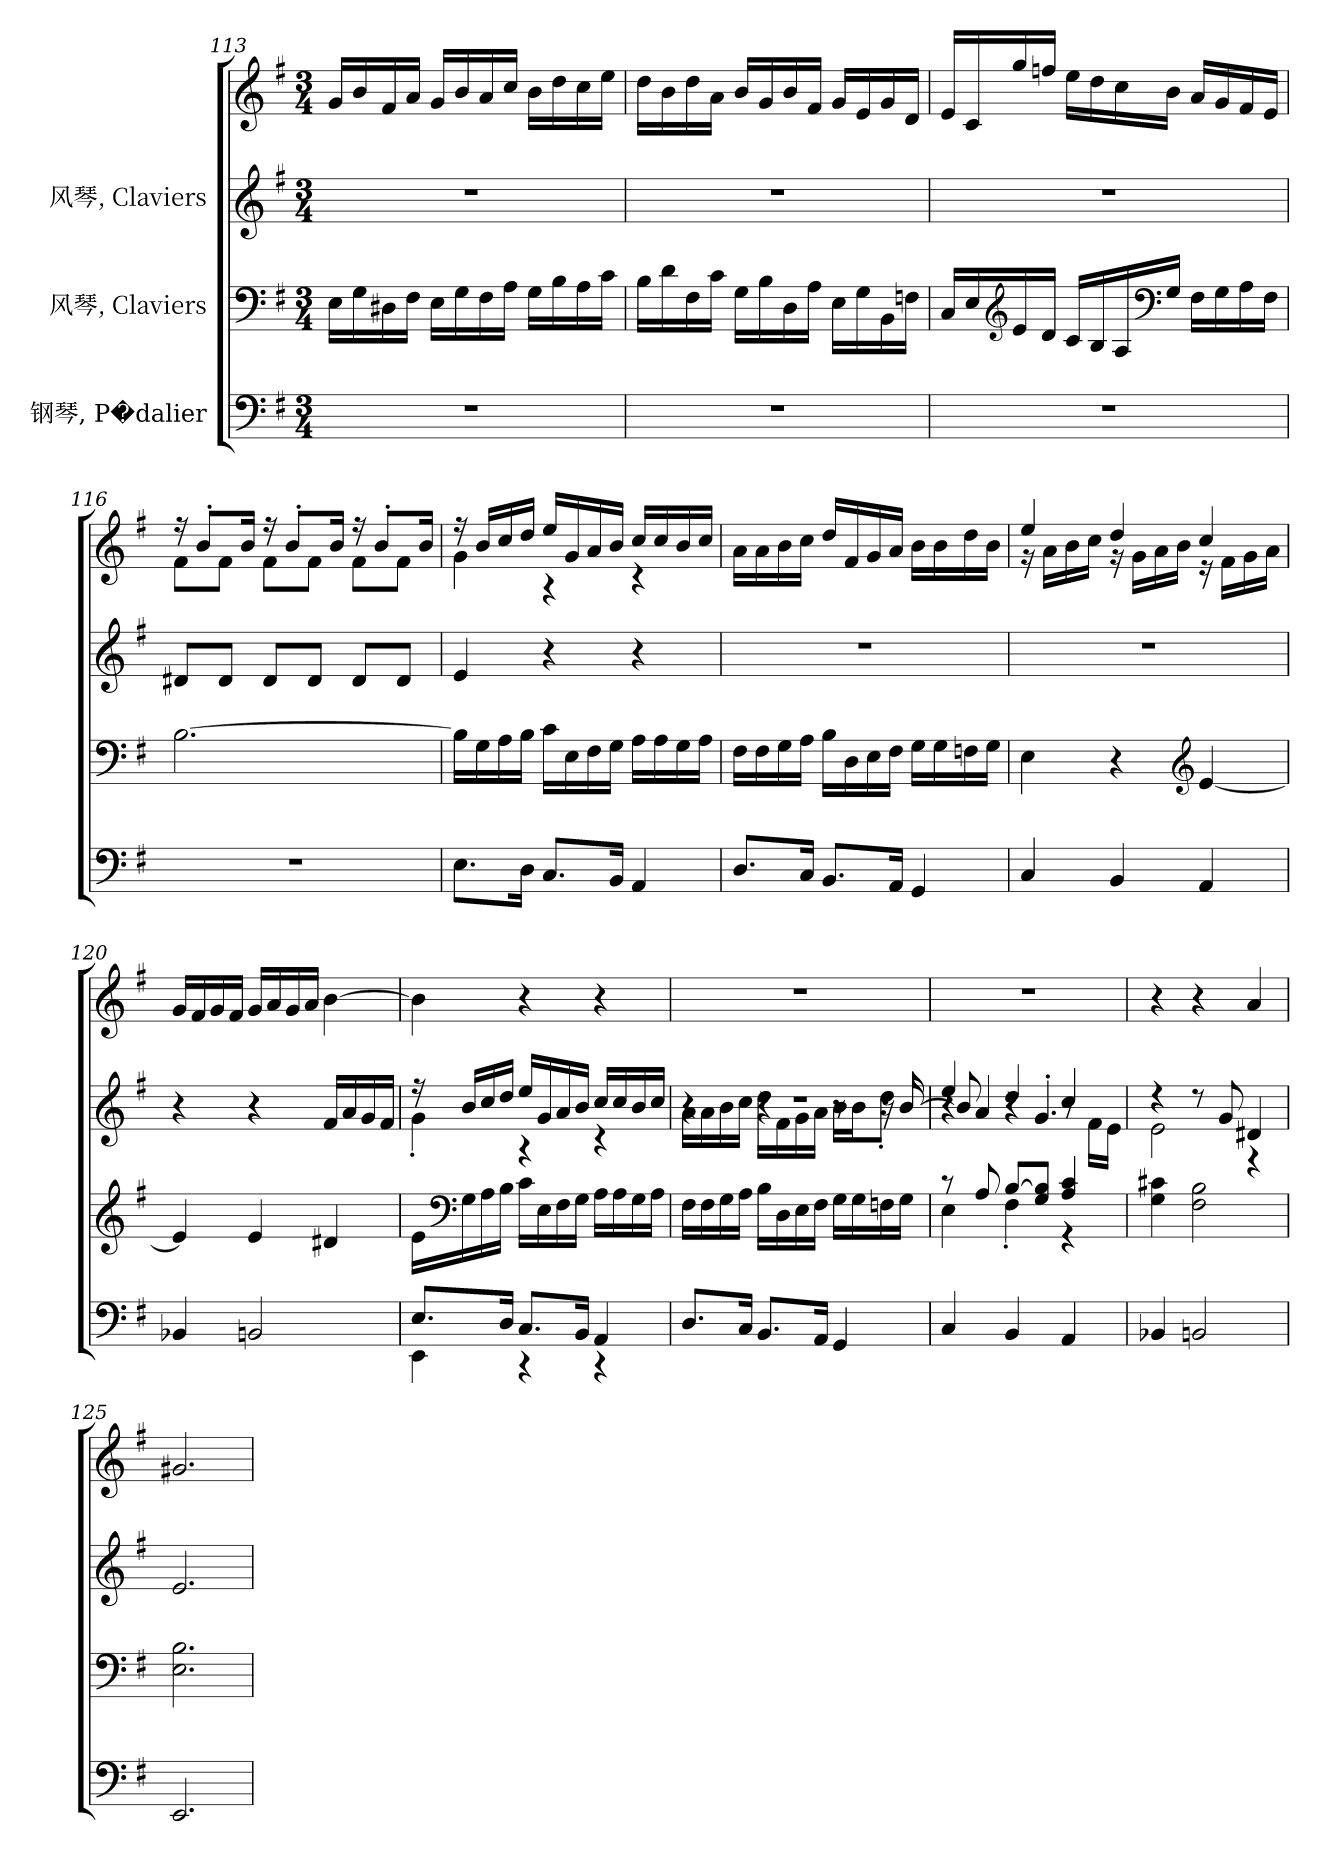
**kern	**kern	**kern	**kern
*part3	*part2	*part1	*part1
*staff4	*staff3	*staff2	*staff1
*I"钢琴, P�dalier	*I"风琴, Claviers	*I"风琴, Claviers	*
!!LO:LB:g=z
*clefF4	*clefF4	*clefG2	*clefG2
*k[f#]	*k[f#]	*k[f#]	*k[f#]
*M3/4	*M3/4	*M3/4	*M3/4
=113	=113	=113	=113
2.r	16E\LL	2.r	16g/LL
.	16G\	.	16b/
.	16D#X\	.	16f#/
.	16F#\JJ	.	16a/JJ
.	16E\LL	.	16g/LL
.	16G\	.	16b/
.	16F#\	.	16a/
.	16A\JJ	.	16cc/JJ
.	16G\LL	.	16b\LL
.	16B\	.	16dd\
.	16A\	.	16cc\
.	16c\JJ	.	16ee\JJ
=114	=114	=114	=114
2.r	16B\LL	2.r	16dd\LL
.	16d\	.	16b\
.	16F#\	.	16dd\
.	16c\JJ	.	16a\JJ
.	16G\LL	.	16b/LL
.	16B\	.	16g/
.	16D\	.	16b/
.	16A\JJ	.	16f#/JJ
.	16E\LL	.	16g/LL
.	16G\	.	16e/
.	16BB\	.	16g/
.	16Fn\JJ	.	16d/JJ
=115	=115	=115	=115
2.r	16C/LL	2.r	16e/LL
.	16E/	.	16c/
*	*clefG2	*	*
.	16e/	.	16gg/
.	16d/JJ	.	16ffn/JJ
.	16c/LL	.	16ee\LL
.	16B/	.	16dd\
.	16A/	.	16cc\
*	*clefF4	*	*
.	16G/JJ	.	16b\JJ
.	16F#\LL	.	16a/LL
.	16G\	.	16g/
.	16A\	.	16f#/
.	16F#\JJ	.	16e/JJ
!!LO:PB:g=z
=116	=116	=116	=116
*	*	*	*^
2.r	[2.B\	8d#X/L	16r	8f#\L
.	.	.	8b'/L	.
.	.	8d#/J	.	8f#\J
.	.	.	16b/Jk	.
.	.	8d#/L	16r	8f#\L
.	.	.	8b'/L	.
.	.	8d#/J	.	8f#\J
.	.	.	16b/Jk	.
.	.	8d#/L	16r	8f#\L
.	.	.	8b'/L	.
.	.	8d#/J	.	8f#\J
.	.	.	16b/Jk	.
=117	=117	=117	=117	=117
8.E\L	16B\LL]	4e/	16r	4g\
.	16G\	.	16b/LL	.
.	16A\	.	16cc/	.
16D\Jk	16B\JJ	.	16dd/JJ	.
8.C/L	16c\LL	4r	16ee/LL	4r
.	16E\	.	16g/	.
.	16F#\	.	16a/	.
16BB/Jk	16G\JJ	.	16b/JJ	.
4AA/	16A\LL	4r	16cc/LL	4r
.	16A\	.	16cc/	.
.	16G\	.	16b/	.
.	16A\JJ	.	16cc/JJ	.
*	*	*	*v	*v
=118	=118	=118	=118
8.D/L	16F#\LL	2.r	16a\LL
.	16F#\	.	16a\
.	16G\	.	16b\
16C/Jk	16A\JJ	.	16cc\JJ
8.BB/L	16B\LL	.	16dd/LL
.	16D\	.	16f#/
.	16E\	.	16g/
16AA/Jk	16F#\JJ	.	16a/JJ
4GG/	16G\LL	.	16b\LL
.	16G\	.	16b\
.	16Fn\	.	16dd\
.	16G\JJ	.	16b\JJ
!!LO:LB:g=z
=119	=119	=119	=119
*	*	*	*^
4C/	4E\	2.r	4ee/	16r
.	.	.	.	16a\LL
.	.	.	.	16b\
.	.	.	.	16cc\JJ
4BB/	4r	.	4dd/	16r
.	.	.	.	16g\LL
.	.	.	.	16a\
.	.	.	.	16b\JJ
*	*clefG2	*	*	*
4AA/	[4e/	.	4cc/	16r
.	.	.	.	16f#\LL
.	.	.	.	16g\
.	.	.	.	16a\JJ
*	*	*	*v	*v
=120	=120	=120	=120
4BB-X/	4e/]	4r	16g/LL
.	.	.	16f#/
.	.	.	16g/
.	.	.	16f#/JJ
2BBn/	4e/	4r	16g/LL
.	.	.	16a/
.	.	.	16g/
.	.	.	16a/JJ
.	4d#X/	16f#/LL	[4b\
.	.	16a/	.
.	.	16g/	.
.	.	16f#/JJ	.
=121	=121	=121	=121
*^	*	*^	*
8.E/L	4EE\	16e\LL	16r	4g'\	4b\]
*	*	*clefF4	*	*	*
.	.	16G\	16b/LL	.	.
.	.	16A\	16cc/	.	.
16D/Jk	.	16B\JJ	16dd/JJ	.	.
8.C/L	4r	16c\LL	16ee/LL	4r	4r
.	.	16E\	16g/	.	.
.	.	16F#\	16a/	.	.
16BB/Jk	.	16G\JJ	16b/JJ	.	.
4AA/	4r	16A\LL	16cc/LL	4r	4r
.	.	16A\	16cc/	.	.
.	.	16G\	16b/	.	.
.	.	16A\JJ	16cc/JJ	.	.
*v	*v	*	*	*	*
!!LO:LB:g=z
=122	=122	=122	=122	=122
*	*	*	*^	*
8.D/L	16F#\LL	2.r	16a\LL	4r	2.r
.	16F#\	.	16a\	.	.
.	16G\	.	16b\	.	.
16C/Jk	16A\JJ	.	16cc\JJ	.	.
8.BB/L	16B\LL	.	16dd\LL	4r	.
.	16D\	.	16f#\	.	.
.	16E\	.	16g\	.	.
16AA/Jk	16F#\JJ	.	16a\JJ	.	.
4GG/	16G\LL	.	16b\LL	8r	.
.	16G\	.	16b\J	.	.
.	16Fn\	.	8dd'\J	16r	.
.	16G\JJ	.	.	[16b/	.
=123	=123	=123	=123	=123	=123
*	*	*	*	*	*MM65
*	*^	*	*	*	*
4C/	8r	4E\	4ee/	4r	8b/]	2.r
.	8A/	.	.	.	4a/	.
4BB/	[8B/L	4F#'\	4dd/	4r	.	.
.	8G/ 8B/]J	.	.	.	4.g'/	.
4AA/	4A/ 4c/	4r	4cc/	8r	.	.
.	.	.	.	16f#\LL	.	.
.	.	.	.	16e\JJ	.	.
*	*v	*v	*	*	*	*
*	*	*v	*v	*v	*
=124	=124	=124	=124
*	*	*	*MM60
*	*	*^	*
4BB-X/	4G\ 4c#X\	4r	2e\	4r
2BBn/	2F#\ 2B\	8r	.	4r
.	.	8g/	.	.
.	.	4d#X/	4r	4a/
*	*	*v	*v	*
=125	=125	=125	=125
*	*	*	*MM35
2.EE/	2.E\ 2.B\	2.e/	2.g#X/
=	=	=	=
*-	*-	*-	*-
